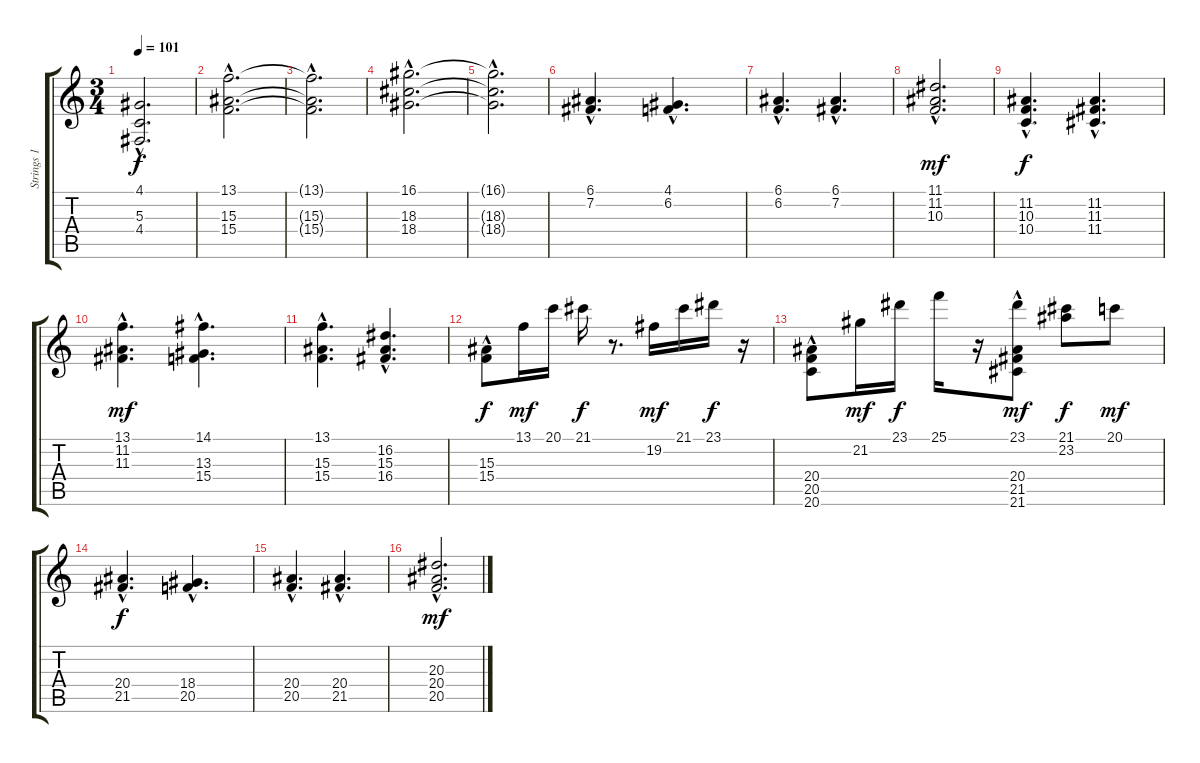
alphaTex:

\track ("Strings 1" "Strings 1") {instrument stringensemble1}
\staff {score tabs}
\tuning (E4 B3 G3 D3 A2 E2) {hide}
\ts (3 4)
\tempo 101
\clef g2
\ks c
(4.1{hac t} 5.3{hac t} 4.4{hac t}).2{d dy f} |
(13.1{hac} 15.3{hac} 15.4{hac}).2{d} |
(13.1{hac t} 15.3{hac t} 15.4{hac t}).2{d} |
(16.1{hac} 18.3{hac} 18.4{hac}).2{d} |
(16.1{hac t} 18.3{hac t} 18.4{hac t}).2{d} |
(6.1{hac} 7.2{hac}).4{d} (4.1{hac} 6.2{hac}).4{d} |
(6.1{hac} 6.2{hac}).4{d} (6.1{hac} 7.2{hac}).4{d} |
(11.1{hac} 11.2{hac} 10.3{hac}).2{d dy mf} |
(11.2{hac} 10.3{hac} 10.4{hac}).4{d dy f} (11.2{hac} 11.3{hac} 11.4{hac}).4{d} |
(13.1{hac} 11.2{hac} 11.3{hac}).4{d dy mf} (14.1{hac} 13.3{hac} 15.4{hac}).4{d} |
(13.1{hac} 15.3{hac} 15.4{hac}).4{d} (16.2{hac} 15.3{hac} 16.4{hac}).4{d} |
(15.3{hac} 15.4{hac}).8{dy f} 13.1.16{dy mf} 20.1.16 21.1.16{dy f} r.8{d} 19.2.16{dy mf} 21.1.16 23.1.16{dy f} r.16 |
(20.4{hac} 20.5{hac} 20.6{hac}).8 21.2.16{dy mf} 23.1.16{dy f} 25.1.16 r.16 (23.1 20.4{hac} 21.5{hac} 21.6{hac}).8{dy mf} (21.1 23.2).8{dy f} 20.1.8{dy mf} |
(20.4{hac} 21.5{hac}).4{d dy f} (18.4{hac} 20.5{hac}).4{d} |
(20.4{hac} 20.5{hac}).4{d} (20.4{hac} 21.5{hac}).4{d} |
(20.3{hac} 20.4{hac} 20.5{hac}).2{d dy mf}
